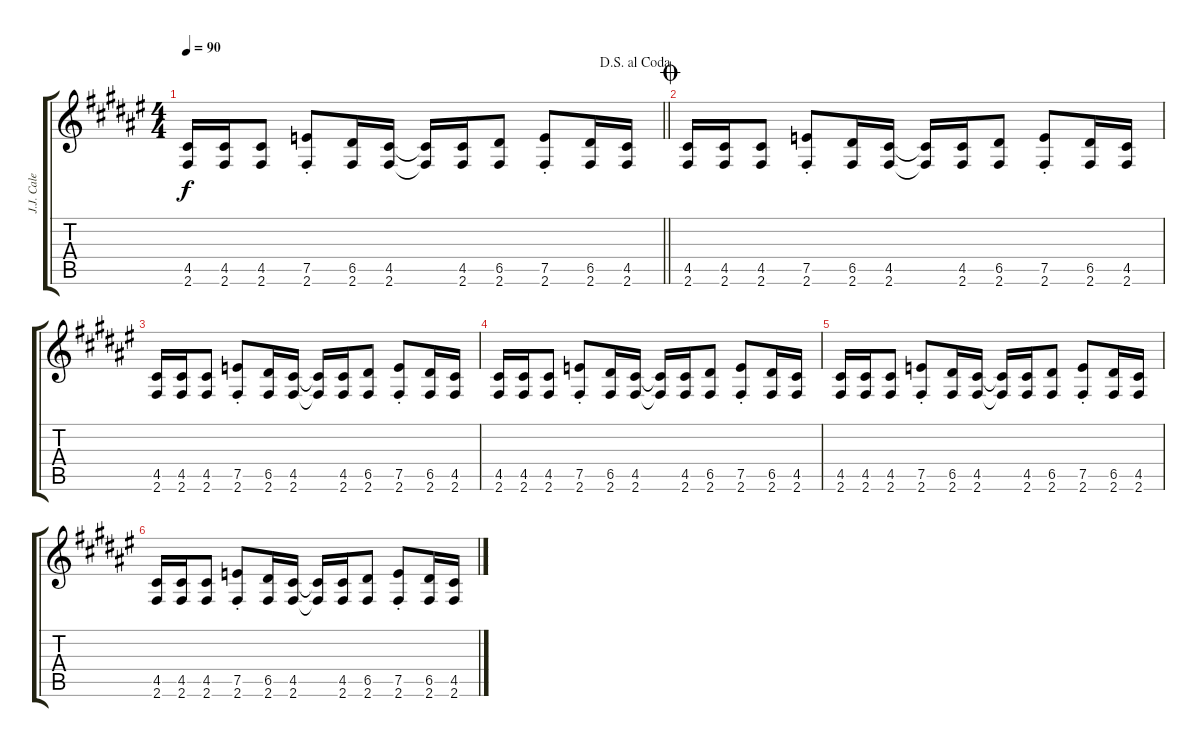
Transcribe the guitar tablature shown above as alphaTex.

\track ("J.J. Cale - Gtr.2" "J.J. Cale ") {instrument electricguitarclean}
\staff {score tabs}
\tuning (E4 B3 G3 D3 A2 E2) {hide}
\ts (4 4)
\jump dalsegnoalcoda
\tempo 90
\clef g2
\barLineRight lightlight
\ks d#minor
(4.5 2.6).16{dy f} (4.5 2.6).16 (4.5 2.6).8 (7.5{st} 2.6{st}).8 (6.5 2.6).16 (4.5 2.6).16 (4.5{t} 2.6{t}).16 (4.5 2.6).16 (6.5 2.6).8 (7.5{st} 2.6{st}).8 (6.5 2.6).16 (4.5 2.6).16 |
\jump coda
\ks f#
(4.5 2.6).16 (4.5 2.6).16 (4.5 2.6).8 (7.5{st} 2.6{st}).8 (6.5 2.6).16 (4.5 2.6).16 (4.5{t} 2.6{t}).16 (4.5 2.6).16 (6.5 2.6).8 (7.5{st} 2.6{st}).8 (6.5 2.6).16 (4.5 2.6).16 |
\ks d#minor
(4.5 2.6).16 (4.5 2.6).16 (4.5 2.6).8 (7.5{st} 2.6{st}).8 (6.5 2.6).16 (4.5 2.6).16 (4.5{t} 2.6{t}).16 (4.5 2.6).16 (6.5 2.6).8 (7.5{st} 2.6{st}).8 (6.5 2.6).16 (4.5 2.6).16 |
\ks f#
(4.5 2.6).16 (4.5 2.6).16 (4.5 2.6).8 (7.5{st} 2.6{st}).8 (6.5 2.6).16 (4.5 2.6).16 (4.5{t} 2.6{t}).16 (4.5 2.6).16 (6.5 2.6).8 (7.5{st} 2.6{st}).8 (6.5 2.6).16 (4.5 2.6).16 |
\ks d#minor
(4.5 2.6).16 (4.5 2.6).16 (4.5 2.6).8 (7.5{st} 2.6{st}).8 (6.5 2.6).16 (4.5 2.6).16 (4.5{t} 2.6{t}).16 (4.5 2.6).16 (6.5 2.6).8 (7.5{st} 2.6{st}).8 (6.5 2.6).16 (4.5 2.6).16 |
(4.5 2.6).16 (4.5 2.6).16 (4.5 2.6).8 (7.5{st} 2.6{st}).8 (6.5 2.6).16 (4.5 2.6).16 (4.5{t} 2.6{t}).16 (4.5 2.6).16 (6.5 2.6).8 (7.5{st} 2.6{st}).8 (6.5 2.6).16 (4.5 2.6).16
